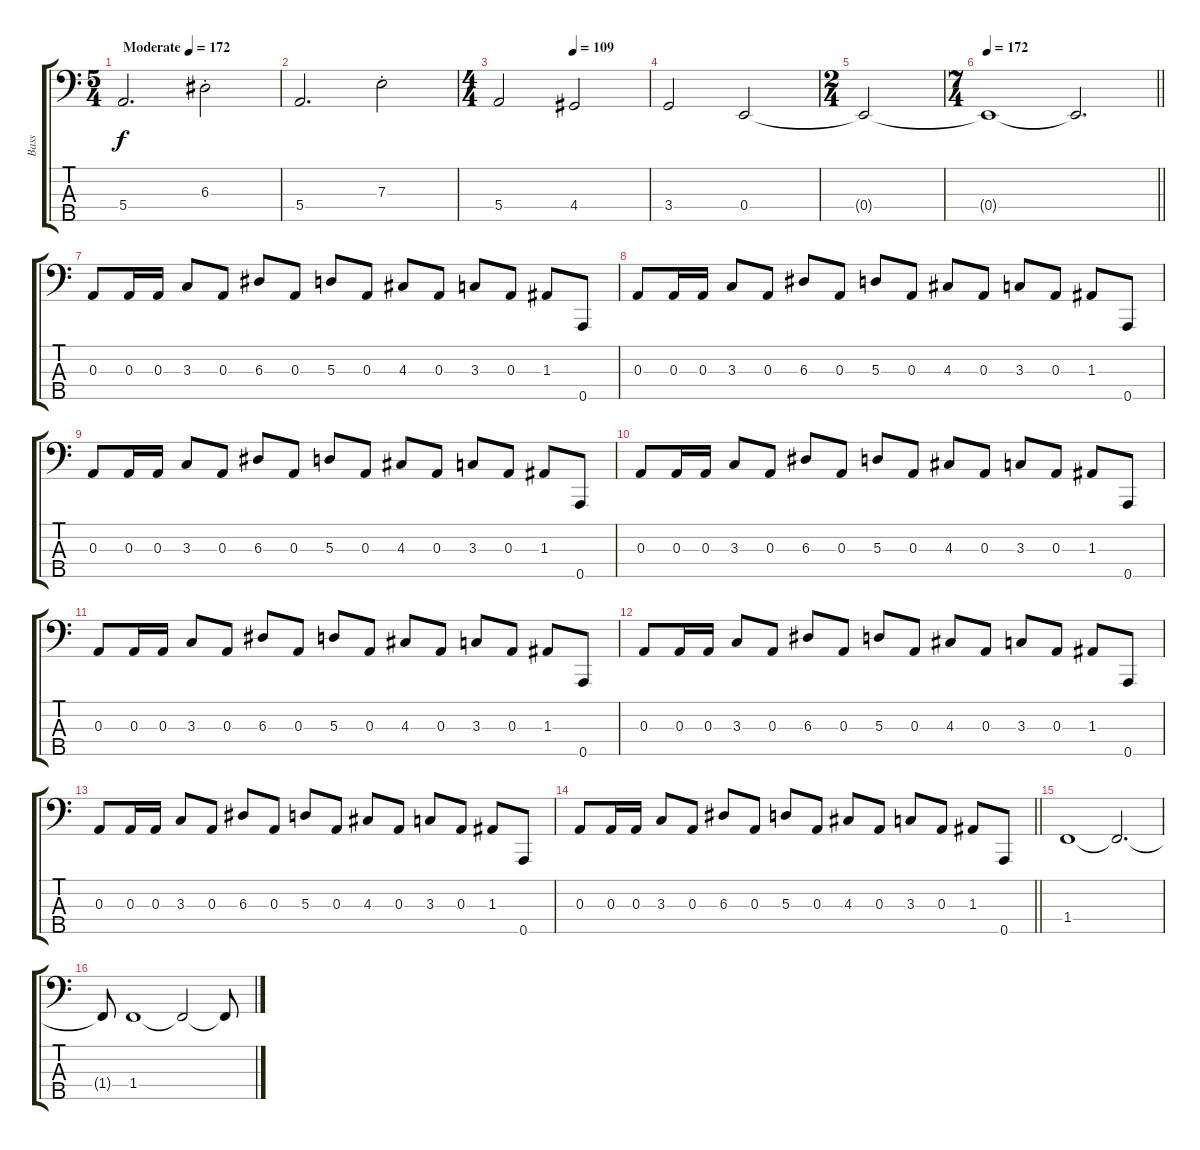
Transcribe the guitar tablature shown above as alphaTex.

\track ("Bass" "Bass") {instrument electricbasspick}
\staff {score tabs}
\tuning (G2 D2 A1 E1 A0) {hide}
\ts (5 4)
\tempo (172 "Moderate")
\clef f4
\ks c
5.4.2{d dy f instrument electricbasspick} 6.3{st}.2 |
5.4.2{d} 7.3{st}.2 |
\ts (4 4)
\tempo (109 0.5)
5.4.2 4.4.2 |
3.4.2 0.4.2 |
\ts (2 4)
0.4{t}.2 |
\ts (7 4)
\tempo 172
\barLineRight lightlight
0.4{t}.1 0.4{t}.2{d} |
0.3.8 0.3.16 0.3.16 3.3.8 0.3.8 6.3.8 0.3.8 5.3.8 0.3.8 4.3.8 0.3.8 3.3.8 0.3.8 1.3.8 0.5.8 |
0.3.8 0.3.16 0.3.16 3.3.8 0.3.8 6.3.8 0.3.8 5.3.8 0.3.8 4.3.8 0.3.8 3.3.8 0.3.8 1.3.8 0.5.8 |
0.3.8 0.3.16 0.3.16 3.3.8 0.3.8 6.3.8 0.3.8 5.3.8 0.3.8 4.3.8 0.3.8 3.3.8 0.3.8 1.3.8 0.5.8 |
0.3.8 0.3.16 0.3.16 3.3.8 0.3.8 6.3.8 0.3.8 5.3.8 0.3.8 4.3.8 0.3.8 3.3.8 0.3.8 1.3.8 0.5.8 |
0.3.8 0.3.16 0.3.16 3.3.8 0.3.8 6.3.8 0.3.8 5.3.8 0.3.8 4.3.8 0.3.8 3.3.8 0.3.8 1.3.8 0.5.8 |
0.3.8 0.3.16 0.3.16 3.3.8 0.3.8 6.3.8 0.3.8 5.3.8 0.3.8 4.3.8 0.3.8 3.3.8 0.3.8 1.3.8 0.5.8 |
0.3.8 0.3.16 0.3.16 3.3.8 0.3.8 6.3.8 0.3.8 5.3.8 0.3.8 4.3.8 0.3.8 3.3.8 0.3.8 1.3.8 0.5.8 |
\barLineRight lightlight
0.3.8 0.3.16 0.3.16 3.3.8 0.3.8 6.3.8 0.3.8 5.3.8 0.3.8 4.3.8 0.3.8 3.3.8 0.3.8 1.3.8 0.5.8 |
1.4.1 1.4{t}.2{d} |
1.4{t}.8 1.4.1 1.4{t}.2 1.4{t}.8
